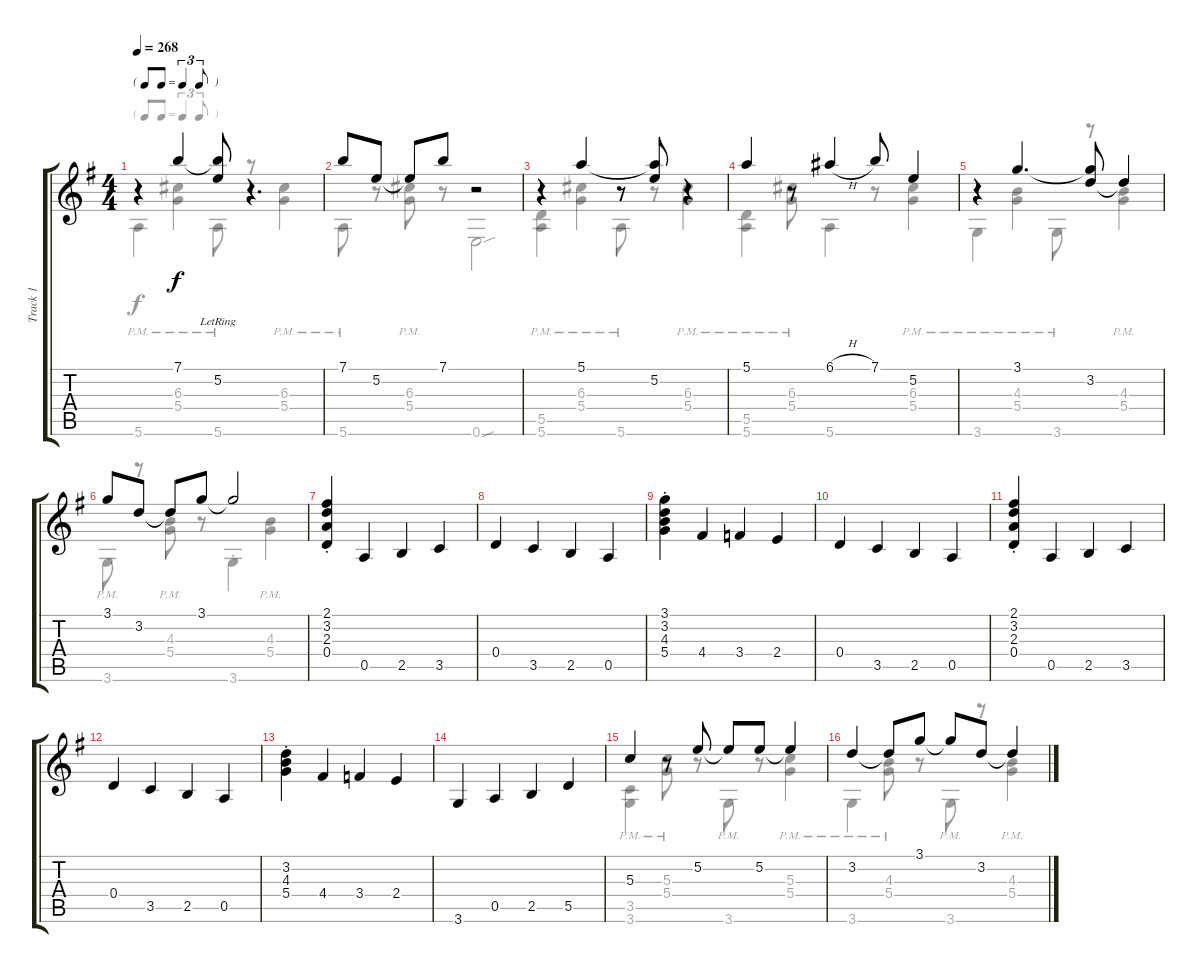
\track ("Track 1" "Track 1") {instrument electricguitarjazz}
\staff {score tabs}
\tuning (E4 B3 G3 D3 A2 E2) {hide}
\voice
\ts (4 4)
\tf triplet8th
\tempo 268
\clef g2
\ks g
r.4{dy f} 7.1.4 (7.1{t} 5.2{lr}).8 r.4{d} |
7.1.8 5.2.8 5.2{t}.8 7.1.8 r.2 |
r.4 5.1.4 r.8 (5.1{t} 5.2).8 r.4 |
5.1.4 r.8 6.1{h}.4 7.1.8 5.2.4 |
r.4 3.1.4{d} (3.1{t} 3.2).8 3.2{t}.4 |
3.1.8 3.2.8 3.2{t}.8 3.1.8 3.1{t}.2 |
(2.1 3.2 2.3 0.4{st}).4 0.5.4 2.5.4 3.5.4 |
0.4.4 3.5.4 2.5.4 0.5.4 |
(3.1{st} 3.2 4.3 5.4).4 4.4.4 3.4.4 2.4.4 |
0.4.4 3.5.4 2.5.4 0.5.4 |
(2.1 3.2 2.3 0.4{st}).4 0.5.4 2.5.4 3.5.4 |
0.4.4 3.5.4 2.5.4 0.5.4 |
(3.2{st} 4.3 5.4).4 4.4.4 3.4.4 2.4.4 |
3.6.4 0.5.4 2.5.4 5.5.4 |
5.3.4 r.8 5.2.8 5.2{t}.8 5.2.8 5.2{t}.4 |
3.2.4 3.2{t}.8 3.1.8 3.1{t}.8 3.2.8 3.2{t}.4
\voice
\clef g2
\ottava regular
\simile none
\ks g
5.6{pm}.4{dy f} (6.3{pm} 5.4{pm}).4 5.6{pm}.8 r.8 (6.3{pm} 5.4{pm}).4 |
5.6{pm}.8 r.8 (6.3{pm} 5.4).8 r.8 0.6{sou}.2 |
(5.5{pm} 5.6{pm}).4 (6.3{pm} 5.4{pm}).4 5.6{pm}.8 r.8 (6.3{pm} 5.4{pm}).4 |
(5.5{pm} 5.6{pm}).4 (6.3{pm} 5.4{pm}).8 5.6.4 r.8 (6.3{pm} 5.4{pm}).4 |
3.6{pm}.4 (4.3{pm} 5.4{pm}).4 3.6{pm}.8 r.8 (4.3{pm} 5.4{pm}).4 |
3.6{pm}.8 r.8 (4.3{pm} 5.4{pm}).8 r.8 3.6{st}.4 (4.3{pm} 5.4{pm}).4 |
|
|
|
|
|
|
|
|
(3.5{pm} 3.6{pm}).4 (5.3{pm} 5.4{pm}).8 r.8 3.6{pm}.8 r.8 (5.3{pm} 5.4{pm}).4 |
3.6{pm}.4 (4.3{pm} 5.4{pm}).8 r.8 3.6{pm}.8 r.8 (4.3{pm} 5.4{pm}).4
